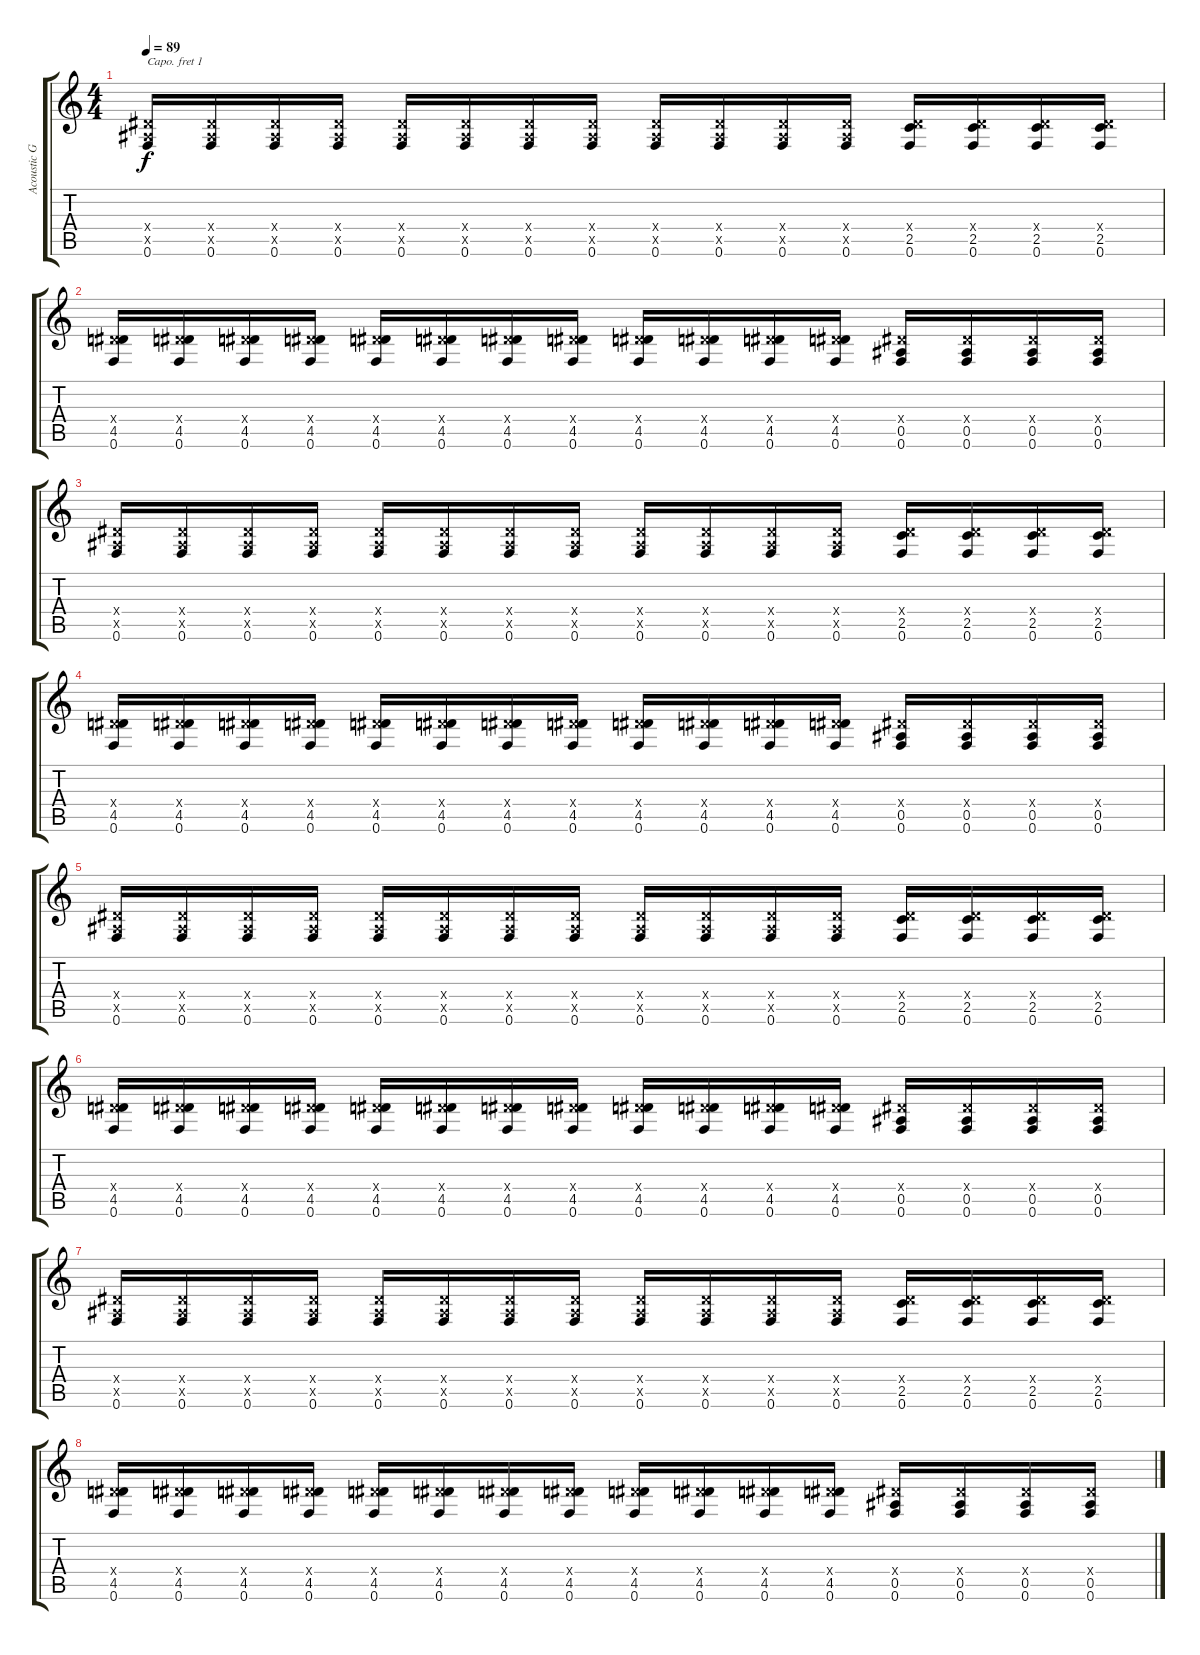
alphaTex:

\track ("Acoustic Guitar" "Acoustic G") {instrument acousticguitarsteel}
\staff {score tabs}
\capo 1
\tuning (E4 B3 G3 D3 A2 E2) {hide}
\ts (4 4)
\tempo 89
\clef g2
\ks c
(0.4{x} 0.5{x} 0.6).16{dy f} (0.4{x} 0.5{x} 0.6).16 (0.4{x} 0.5{x} 0.6).16 (0.4{x} 0.5{x} 0.6).16 (0.4{x} 0.5{x} 0.6).16 (0.4{x} 0.5{x} 0.6).16 (0.4{x} 0.5{x} 0.6).16 (0.4{x} 0.5{x} 0.6).16 (0.4{x} 0.5{x} 0.6).16 (0.4{x} 0.5{x} 0.6).16 (0.4{x} 0.5{x} 0.6).16 (0.4{x} 0.5{x} 0.6).16 (0.4{x} 2.5 0.6).16 (0.4{x} 2.5 0.6).16 (0.4{x} 2.5 0.6).16 (0.4{x} 2.5 0.6).16 |
(0.4{x} 4.5 0.6).16 (0.4{x} 4.5 0.6).16 (0.4{x} 4.5 0.6).16 (0.4{x} 4.5 0.6).16 (0.4{x} 4.5 0.6).16 (0.4{x} 4.5 0.6).16 (0.4{x} 4.5 0.6).16 (0.4{x} 4.5 0.6).16 (0.4{x} 4.5 0.6).16 (0.4{x} 4.5 0.6).16 (0.4{x} 4.5 0.6).16 (0.4{x} 4.5 0.6).16 (0.4{x} 0.5 0.6).16 (0.4{x} 0.5 0.6).16 (0.4{x} 0.5 0.6).16 (0.4{x} 0.5 0.6).16 |
(0.4{x} 0.5{x} 0.6).16 (0.4{x} 0.5{x} 0.6).16 (0.4{x} 0.5{x} 0.6).16 (0.4{x} 0.5{x} 0.6).16 (0.4{x} 0.5{x} 0.6).16 (0.4{x} 0.5{x} 0.6).16 (0.4{x} 0.5{x} 0.6).16 (0.4{x} 0.5{x} 0.6).16 (0.4{x} 0.5{x} 0.6).16 (0.4{x} 0.5{x} 0.6).16 (0.4{x} 0.5{x} 0.6).16 (0.4{x} 0.5{x} 0.6).16 (0.4{x} 2.5 0.6).16 (0.4{x} 2.5 0.6).16 (0.4{x} 2.5 0.6).16 (0.4{x} 2.5 0.6).16 |
(0.4{x} 4.5 0.6).16 (0.4{x} 4.5 0.6).16 (0.4{x} 4.5 0.6).16 (0.4{x} 4.5 0.6).16 (0.4{x} 4.5 0.6).16 (0.4{x} 4.5 0.6).16 (0.4{x} 4.5 0.6).16 (0.4{x} 4.5 0.6).16 (0.4{x} 4.5 0.6).16 (0.4{x} 4.5 0.6).16 (0.4{x} 4.5 0.6).16 (0.4{x} 4.5 0.6).16 (0.4{x} 0.5 0.6).16 (0.4{x} 0.5 0.6).16 (0.4{x} 0.5 0.6).16 (0.4{x} 0.5 0.6).16 |
(0.4{x} 0.5{x} 0.6).16 (0.4{x} 0.5{x} 0.6).16 (0.4{x} 0.5{x} 0.6).16 (0.4{x} 0.5{x} 0.6).16 (0.4{x} 0.5{x} 0.6).16 (0.4{x} 0.5{x} 0.6).16 (0.4{x} 0.5{x} 0.6).16 (0.4{x} 0.5{x} 0.6).16 (0.4{x} 0.5{x} 0.6).16 (0.4{x} 0.5{x} 0.6).16 (0.4{x} 0.5{x} 0.6).16 (0.4{x} 0.5{x} 0.6).16 (0.4{x} 2.5 0.6).16 (0.4{x} 2.5 0.6).16 (0.4{x} 2.5 0.6).16 (0.4{x} 2.5 0.6).16 |
(0.4{x} 4.5 0.6).16 (0.4{x} 4.5 0.6).16 (0.4{x} 4.5 0.6).16 (0.4{x} 4.5 0.6).16 (0.4{x} 4.5 0.6).16 (0.4{x} 4.5 0.6).16 (0.4{x} 4.5 0.6).16 (0.4{x} 4.5 0.6).16 (0.4{x} 4.5 0.6).16 (0.4{x} 4.5 0.6).16 (0.4{x} 4.5 0.6).16 (0.4{x} 4.5 0.6).16 (0.4{x} 0.5 0.6).16 (0.4{x} 0.5 0.6).16 (0.4{x} 0.5 0.6).16 (0.4{x} 0.5 0.6).16 |
(0.4{x} 0.5{x} 0.6).16 (0.4{x} 0.5{x} 0.6).16 (0.4{x} 0.5{x} 0.6).16 (0.4{x} 0.5{x} 0.6).16 (0.4{x} 0.5{x} 0.6).16 (0.4{x} 0.5{x} 0.6).16 (0.4{x} 0.5{x} 0.6).16 (0.4{x} 0.5{x} 0.6).16 (0.4{x} 0.5{x} 0.6).16 (0.4{x} 0.5{x} 0.6).16 (0.4{x} 0.5{x} 0.6).16 (0.4{x} 0.5{x} 0.6).16 (0.4{x} 2.5 0.6).16 (0.4{x} 2.5 0.6).16 (0.4{x} 2.5 0.6).16 (0.4{x} 2.5 0.6).16 |
(0.4{x} 4.5 0.6).16 (0.4{x} 4.5 0.6).16 (0.4{x} 4.5 0.6).16 (0.4{x} 4.5 0.6).16 (0.4{x} 4.5 0.6).16 (0.4{x} 4.5 0.6).16 (0.4{x} 4.5 0.6).16 (0.4{x} 4.5 0.6).16 (0.4{x} 4.5 0.6).16 (0.4{x} 4.5 0.6).16 (0.4{x} 4.5 0.6).16 (0.4{x} 4.5 0.6).16 (0.4{x} 0.5 0.6).16 (0.4{x} 0.5 0.6).16 (0.4{x} 0.5 0.6).16 (0.4{x} 0.5 0.6).16
